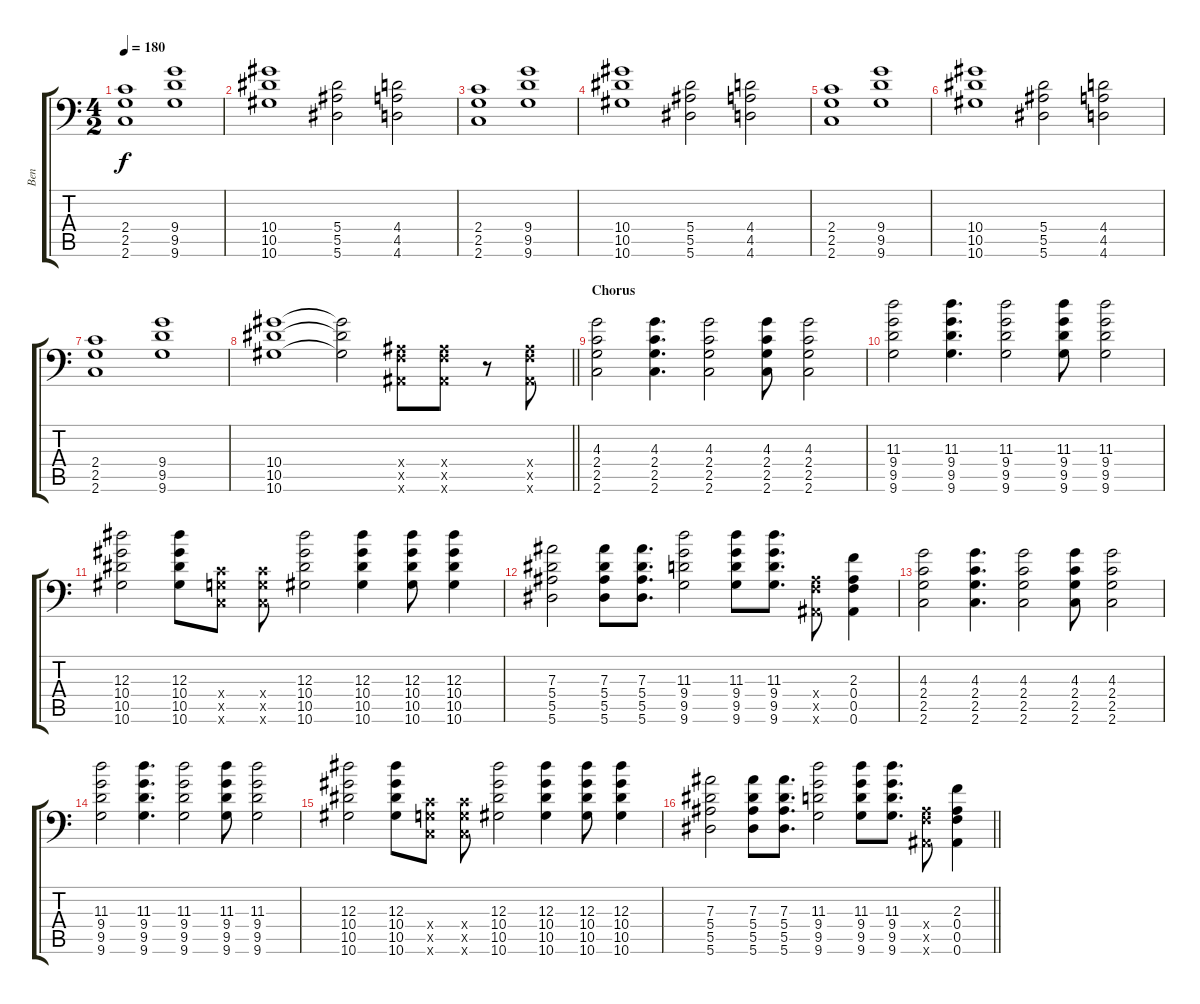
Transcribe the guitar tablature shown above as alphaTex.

\track ("Ben" "Ben") {instrument distortionguitar}
\staff {score tabs}
\tuning (C4 G3 Eb3 Bb2 F2 Bb1) {hide}
\ts (4 2)
\tempo 180
\clef f4
\ks c
(2.4 2.5 2.6).1{dy f} (9.4 9.5 9.6).1 |
(10.4 10.5 10.6).1 (5.4 5.5 5.6).2 (4.4 4.5 4.6).2 |
(2.4 2.5 2.6).1 (9.4 9.5 9.6).1 |
(10.4 10.5 10.6).1 (5.4 5.5 5.6).2 (4.4 4.5 4.6).2 |
(2.4 2.5 2.6).1 (9.4 9.5 9.6).1 |
(10.4 10.5 10.6).1 (5.4 5.5 5.6).2 (4.4 4.5 4.6).2 |
(2.4 2.5 2.6).1 (9.4 9.5 9.6).1 |
\barLineRight lightlight
(10.4 10.5 10.6).1 (10.4{t} 10.5{t} 10.6{t}).2 (0.4{x} 0.5{x} 0.6{x}).8 (0.4{x} 0.5{x} 0.6{x}).8 r.8 (0.4{x} 0.5{x} 0.6{x}).8 |
\section ("" "Chorus")
(4.3 2.4 2.5 2.6).2 (4.3 2.4 2.5 2.6).4{d} (4.3 2.4 2.5 2.6).2 (4.3 2.4 2.5 2.6).8 (4.3 2.4 2.5 2.6).2 |
(11.3 9.4 9.5 9.6).2 (11.3 9.4 9.5 9.6).4{d} (11.3 9.4 9.5 9.6).2 (11.3 9.4 9.5 9.6).8 (11.3 9.4 9.5 9.6).2 |
(12.3 10.4 10.5 10.6).2 (12.3 10.4 10.5 10.6).8 (2.4{x} 2.5{x} 2.6{x}).8 (2.4{x} 2.5{x} 2.6{x}).8 (12.3 10.4 10.5 10.6).2 (12.3 10.4 10.5 10.6).4 (12.3 10.4 10.5 10.6).8 (12.3 10.4 10.5 10.6).4 |
(7.3 5.4 5.5 5.6).2 (7.3 5.4 5.5 5.6).8 (7.3 5.4 5.5 5.6).8{d} (11.3 9.4 9.5 9.6).2 (11.3 9.4 9.5 9.6).8 (11.3 9.4 9.5 9.6).8{d} (0.4{x} 0.5{x} 0.6{x}).8 (2.3 0.4 0.5 0.6).4 |
(4.3 2.4 2.5 2.6).2 (4.3 2.4 2.5 2.6).4{d} (4.3 2.4 2.5 2.6).2 (4.3 2.4 2.5 2.6).8 (4.3 2.4 2.5 2.6).2 |
(11.3 9.4 9.5 9.6).2 (11.3 9.4 9.5 9.6).4{d} (11.3 9.4 9.5 9.6).2 (11.3 9.4 9.5 9.6).8 (11.3 9.4 9.5 9.6).2 |
(12.3 10.4 10.5 10.6).2 (12.3 10.4 10.5 10.6).8 (2.4{x} 2.5{x} 2.6{x}).8 (2.4{x} 2.5{x} 2.6{x}).8 (12.3 10.4 10.5 10.6).2 (12.3 10.4 10.5 10.6).4 (12.3 10.4 10.5 10.6).8 (12.3 10.4 10.5 10.6).4 |
\barLineRight lightlight
(7.3 5.4 5.5 5.6).2 (7.3 5.4 5.5 5.6).8 (7.3 5.4 5.5 5.6).8{d} (11.3 9.4 9.5 9.6).2 (11.3 9.4 9.5 9.6).8 (11.3 9.4 9.5 9.6).8{d} (0.4{x} 0.5{x} 0.6{x}).8 (2.3 0.4 0.5 0.6).4
